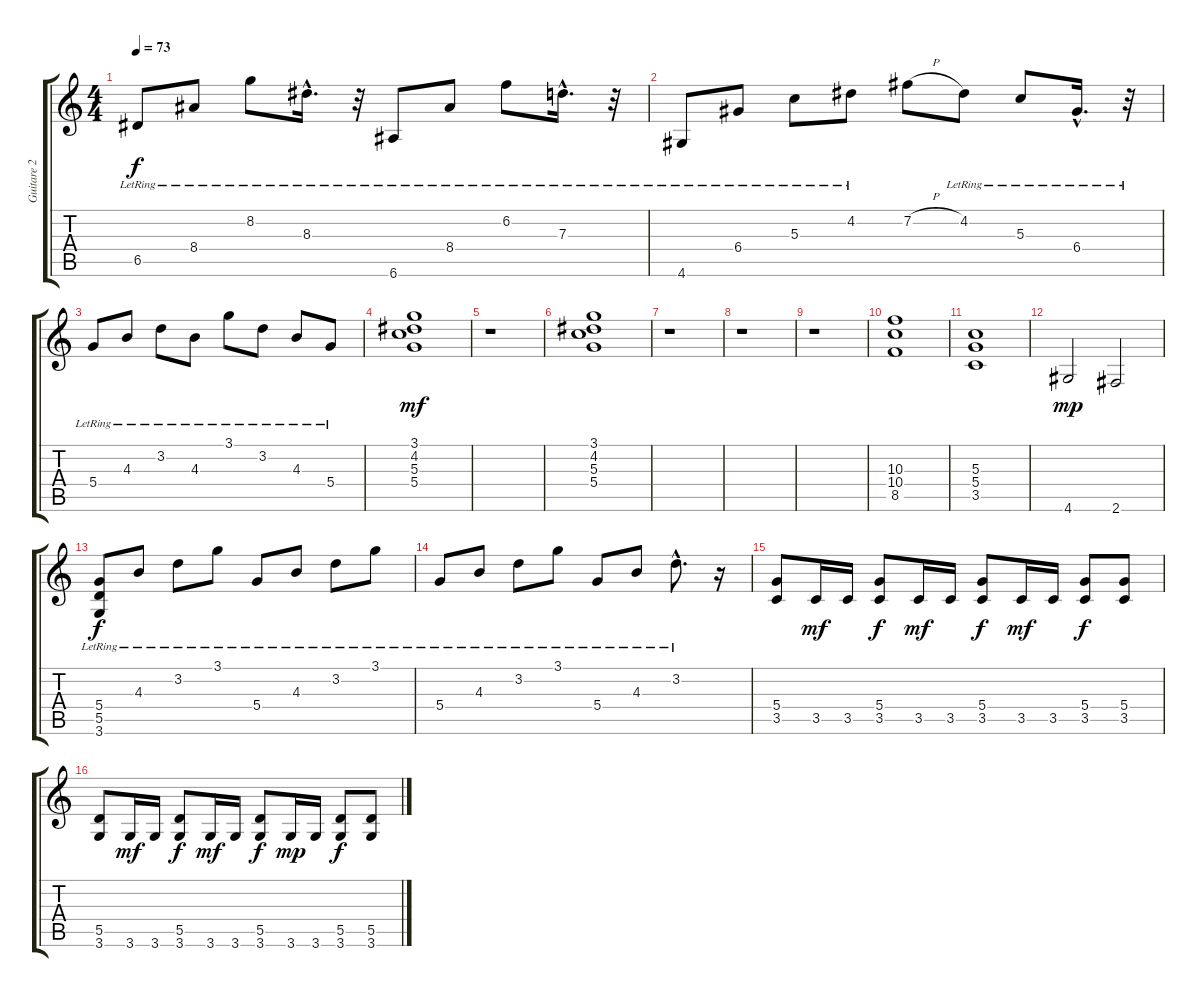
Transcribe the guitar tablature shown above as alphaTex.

\track ("Guitare 2" "Guitare 2") {instrument overdrivenguitar}
\staff {score tabs}
\tuning (E4 B3 G3 D3 A2 E2) {hide}
\ts (4 4)
\tempo 73
\clef g2
\ks c
6.5{lr}.8{dy f} 8.4{lr}.8 8.2{lr}.8 8.3{hac lr}.16{d} r.32 6.6{lr}.8 8.4{lr}.8 6.2{lr}.8 7.3{hac lr}.16{d} r.32 |
4.6{lr}.8 6.4{lr}.8 5.3{lr}.8 4.2{lr}.8 7.2{h}.8 4.2{lr}.8 5.3{lr}.8 6.4{hac lr}.16{d} r.32 |
5.4{lr}.8 4.3{lr}.8 3.2{lr}.8 4.3{lr}.8 3.1{lr}.8 3.2{lr}.8 4.3{lr}.8 5.4{lr}.8 |
(3.1 4.2 5.3 5.4).1{dy mf} |
r.1 |
(3.1 4.2 5.3 5.4).1 |
r.1 |
r.1 |
r.1 |
(10.3 10.4 8.5).1 |
(5.3 5.4 3.5).1 |
4.6.2{dy mp} 2.6.2 |
(5.4{lr} 5.5 3.6).8{dy f} 4.3{lr}.8 3.2{lr}.8 3.1{lr}.8 5.4{lr}.8 4.3{lr}.8 3.2{lr}.8 3.1{lr}.8 |
5.4{lr}.8 4.3{lr}.8 3.2{lr}.8 3.1{lr}.8 5.4{lr}.8 4.3{lr}.8 3.2{hac lr}.8{d} r.16 |
(5.4 3.5).8 3.5.16{dy mf} 3.5.16 (5.4 3.5).8{dy f} 3.5.16{dy mf} 3.5.16 (5.4 3.5).8{dy f} 3.5.16{dy mf} 3.5.16 (5.4 3.5).8{dy f} (5.4 3.5).8 |
(5.5 3.6).8 3.6.16{dy mf} 3.6.16 (5.5 3.6).8{dy f} 3.6.16{dy mf} 3.6.16 (5.5 3.6).8{dy f} 3.6.16{dy mp} 3.6.16 (5.5 3.6).8{dy f} (5.5 3.6).8
